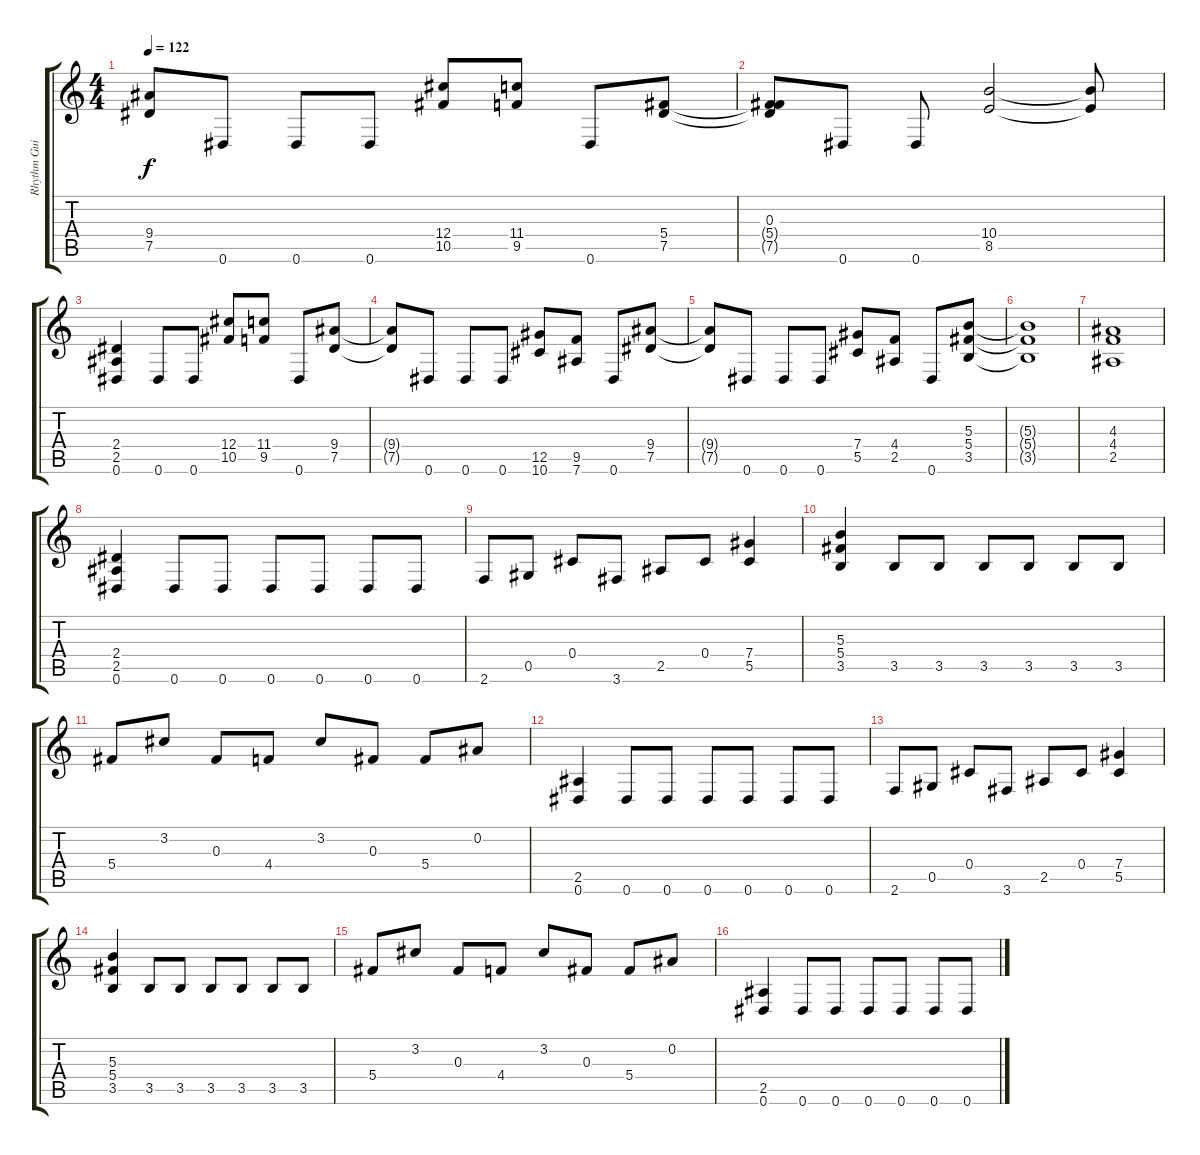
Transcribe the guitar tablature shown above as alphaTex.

\track ("Rhythm Guitar (Dave Mustaine)" "Rhythm Gui") {instrument distortionguitar}
\staff {score tabs}
\tuning (Eb4 Bb3 Gb3 Db3 Ab2 Eb2) {hide}
\ts (4 4)
\tempo 122
\clef g2
\ks c
(9.4{t} 7.5{t}).8{dy f} 0.6.8 0.6.8 0.6.8 (12.4 10.5).8 (11.4 9.5).8 0.6.8 (5.4 7.5).8 |
(0.3 5.4{t} 7.5{t}).8 0.6.8 0.6.8 (10.4 8.5).2 (10.4{t} 8.5{t}).8 |
(2.4 2.5 0.6).4 0.6.8 0.6.8 (12.4 10.5).8 (11.4 9.5).8 0.6.8 (9.4 7.5).8 |
(9.4{t} 7.5{t}).8 0.6.8 0.6.8 0.6.8 (12.5 10.6).8 (9.5 7.6).8 0.6.8 (9.4 7.5).8 |
(9.4{t} 7.5{t}).8 0.6.8 0.6.8 0.6.8 (7.4 5.5).8 (4.4 2.5).8 0.6.8 (5.3 5.4 3.5).8 |
(5.3{t} 5.4{t} 3.5{t}).1 |
(4.3 4.4 2.5).1 |
(2.4 2.5 0.6).4 0.6.8 0.6.8 0.6.8 0.6.8 0.6.8 0.6.8 |
2.6.8 0.5.8 0.4.8 3.6.8 2.5.8 0.4.8 (7.4 5.5).4 |
(5.3 5.4 3.5).4 3.5.8 3.5.8 3.5.8 3.5.8 3.5.8 3.5.8 |
5.4.8 3.2.8 0.3.8 4.4.8 3.2.8 0.3.8 5.4.8 0.2.8 |
(2.5 0.6).4 0.6.8 0.6.8 0.6.8 0.6.8 0.6.8 0.6.8 |
2.6.8 0.5.8 0.4.8 3.6.8 2.5.8 0.4.8 (7.4 5.5).4 |
(5.3 5.4 3.5).4 3.5.8 3.5.8 3.5.8 3.5.8 3.5.8 3.5.8 |
5.4.8 3.2.8 0.3.8 4.4.8 3.2.8 0.3.8 5.4.8 0.2.8 |
(2.5 0.6).4 0.6.8 0.6.8 0.6.8 0.6.8 0.6.8 0.6.8
